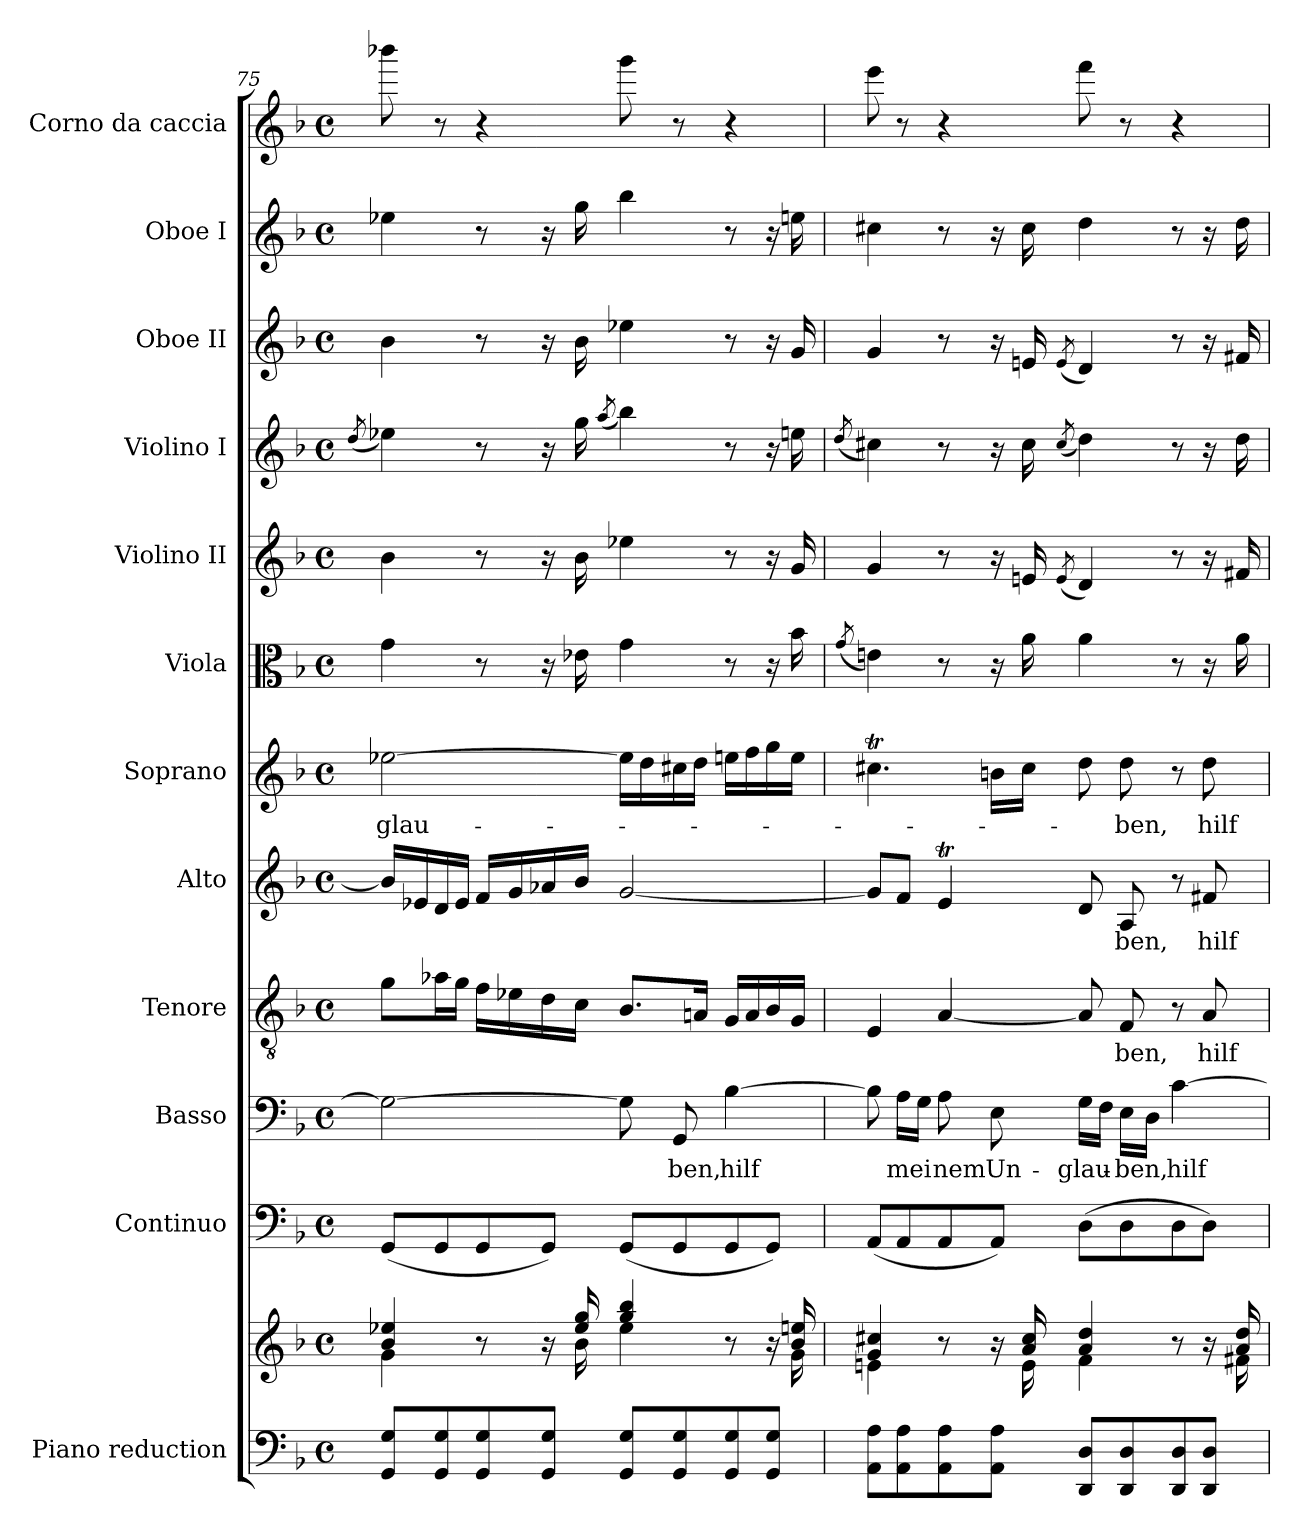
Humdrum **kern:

**kern	**kern	**kern	**kern	**text	**kern	**text	**kern	**text	**kern	**text	**kern	**kern	**kern	**kern	**kern	**kern
*part12	*part12	*part11	*part10	*part10	*part9	*part9	*part8	*part8	*part7	*part7	*part6	*part5	*part4	*part3	*part2	*part1
*staff13	*staff12	*staff11	*staff10	*staff10	*staff9	*staff9	*staff8	*staff8	*staff7	*staff7	*staff6	*staff5	*staff4	*staff3	*staff2	*staff1
*I"Piano reduction	*	*I"Continuo	*I"Basso	*	*I"Tenore	*	*I"Alto	*	*I"Soprano	*	*I"Viola	*I"Violino II	*I"Violino I	*I"Oboe II	*I"Oboe I	*I"Corno da caccia
*I'Pno	*	*	*	*	*	*	*	*	*	*	*I'Vla	*I'Vln	*I'Vln	*I'Ob	*I'Ob	*
!!LO:PB:g=z
*clefF4	*clefG2	*clefF4	*clefF4	*	*clefGv2	*	*clefG2	*	*clefG2	*	*clefC3	*clefG2	*clefG2	*clefG2	*clefG2	*clefG2
*	*	*	*	*	*	*	*	*	*	*	*	*	*	*	*	*ITrd7c12
*k[b-]	*k[b-]	*k[b-]	*k[b-]	*	*k[b-]	*	*k[b-]	*	*k[b-]	*	*k[b-]	*k[b-]	*k[b-]	*k[b-]	*k[b-]	*k[b-]
*M4/4	*M4/4	*M4/4	*M4/4	*	*M4/4	*	*M4/4	*	*M4/4	*	*M4/4	*M4/4	*M4/4	*M4/4	*M4/4	*M4/4
*met(c)	*met(c)	*met(c)	*met(c)	*	*met(c)	*	*met(c)	*	*met(c)	*	*met(c)	*met(c)	*met(c)	*met(c)	*met(c)	*met(c)
=75	=75	=75	=75	=75	=75	=75	=75	=75	=75	=75	=75	=75	=75	=75	=75	=75
.	.	.	.	.	.	.	.	.	.	.	.	.	(<8qdd/	.	.	.
*	*^	*	*	*	*	*	*	*	*	*	*	*	*	*	*	*
!	!	!	!	!	!	!	!	!	!	!	!LO:LY:b	!	!	!	!	!	!
8GG/ 8G/L	4b-/ 4ee-X/	4g\	(<8GG/L	2G\_	.	8g\L	.	16b-/LL]	.	[2ee-X\	-glau-	4g\	4b-\	4ee-X\)	4b-\	4ee-X\	8bb-X\
.	.	.	.	.	.	.	.	16e-X/	.	.	.	.	.	.	.	.	.
8GG/ 8G/	.	.	8GG/	.	.	16a-X\L	.	16d/	.	.	.	.	.	.	.	.	8r
.	.	.	.	.	.	16g\JJ	.	16e-/JJ	.	.	.	.	.	.	.	.	.
8GG/ 8G/	8r	8ryy	8GG/	.	.	16f\LL	.	16f/LL	.	.	.	8r	8r	8r	8r	8r	4r
.	.	.	.	.	.	16e-X\	.	16g/	.	.	.	.	.	.	.	.	.
8GG/ 8G/J	16r	16ryy	8GG/J)	.	.	16d\	.	16a-X/	.	.	.	16r	16r	16r	16r	16r	.
.	16ee-/ 16gg/	16b-\	.	.	.	16c\JJ	.	16b-/JJ	.	.	.	16e-X\	16b-\	16gg\	16b-\	16gg\	.
.	.	.	.	.	.	.	.	.	.	.	.	.	.	(<8qaa/	.	.	.
8GG/ 8G/L	4gg/ 4bb-/	4ee-\	(<8GG/L	8G\]	.	8.B-/L	.	[2g/	.	16ee-\LL]	.	4g\	4ee-X\	4bb-\)	4ee-X\	4bb-\	8gg\
.	.	.	.	.	.	.	.	.	.	16dd\	.	.	.	.	.	.	.
!	!	!	!	!	!LO:LY:b	!	!	!	!	!	!	!	!	!	!	!	!
8GG/ 8G/	.	.	8GG/	8GG/	-ben,	.	.	.	.	16cc#X\	.	.	.	.	.	.	8r
.	.	.	.	.	.	16An/Jk	.	.	.	16dd\JJ	.	.	.	.	.	.	.
!	!	!	!	!	!LO:LY:b	!	!	!	!	!	!	!	!	!	!	!	!
8GG/ 8G/	8r	8ryy	8GG/	[4B-\	hilf	16G/LL	.	.	.	16een\LL	.	8r	8r	8r	8r	8r	4r
.	.	.	.	.	.	16A/	.	.	.	16ff\	.	.	.	.	.	.	.
8GG/ 8G/J	16r	16ryy	8GG/J)	.	.	16B-/	.	.	.	16gg\	.	16r	16r	16r	16r	16r	.
.	16b-/ 16een/	16g\	.	.	.	16G/JJ	.	.	.	16ee\JJ	.	16b-\	16g/	16een\	16g/	16een\	.
=76	=76	=76	=76	=76	=76	=76	=76	=76	=76	=76	=76	=76	=76	=76	=76	=76	=76
.	.	.	.	.	.	.	.	.	.	.	.	(<8qg/	.	(<8qdd/	.	.	.
8AA\ 8A\L	4g/ 4cc#X/	4en\	(<8AA/L	8B-\]	.	4E/	.	8g/L]	.	4.cc#Xt\	.	4en\)	4g/	4cc#X\)	4g/	4cc#X\	8ee\
!	!	!	!	!	!LO:LY:b	!	!	!	!	!	!	!	!	!	!	!	!
8AA\ 8A\	.	.	8AA/	16A\LL	mei	.	.	8f/J	.	.	.	.	.	.	.	.	8r
.	.	.	.	16G\JJ	.	.	.	.	.	.	.	.	.	.	.	.	.
!	!	!	!	!	!LO:LY:b	!	!	!	!	!	!	!	!	!	!	!	!
8AA\ 8A\	8r	8ryy	8AA/	8A\	nem	[4A/	.	4et/	.	.	.	8r	8r	8r	8r	8r	4r
!	!	!	!	!	!LO:LY:b	!	!	!	!	!	!	!	!	!	!	!	!
8AA\ 8A\J	16r	16ryy	8AA/J)	8E\	Un-	.	.	.	.	16bn\LL	.	16r	16r	16r	16r	16r	.
.	16a/ 16cc#/	16e\	.	.	.	.	.	.	.	16cc#\JJ	.	16a\	16en/	16cc#\	16en/	16cc#\	.
.	.	.	.	.	.	.	.	.	.	.	.	.	(<8qe/	(<8qcc#/	(<8qe/	.	.
!	!	!	!	!	!LO:LY:b	!	!	!	!	!	!	!	!	!	!	!	!
8DD/ 8D/L	4a/ 4dd/	4f\	(>8D\L	16G\LL	-glau-	8A/]	.	8d/	.	8dd\	.	4a\	4d/)	4dd\)	4d/)	4dd\	8ff\
.	.	.	.	16F\JJ	.	.	.	.	.	.	.	.	.	.	.	.	.
!	!	!	!	!	!LO:LY:b	!	!LO:LY:b	!	!LO:LY:b	!	!LO:LY:b	!	!	!	!	!	!
8DD/ 8D/	.	.	8D\	16E\LL	-ben,	8F/	-ben,	8A/	-ben,	8dd\	-ben,	.	.	.	.	.	8r
.	.	.	.	16D\JJ	.	.	.	.	.	.	.	.	.	.	.	.	.
!	!	!	!	!	!LO:LY:b	!	!	!	!	!	!	!	!	!	!	!	!
8DD/ 8D/	8r	8ryy	8D\	[4c\	hilf	8r	.	8r	.	8r	.	8r	8r	8r	8r	8r	4r
!	!	!	!	!	!	!	!LO:LY:b	!	!LO:LY:b	!	!LO:LY:b	!	!	!	!	!	!
8DD/ 8D/J	16r	16ryy	8D\J)	.	.	8A/	hilf	8f#X/	hilf	8dd\	hilf	16r	16r	16r	16r	16r	.
.	16a/ 16dd/	16f#X\	.	.	.	.	.	.	.	.	.	16a\	16f#X/	16dd\	16f#X/	16dd\	.
*	*v	*v	*	*	*	*	*	*	*	*	*	*	*	*	*	*	*
=	=	=	=	=	=	=	=	=	=	=	=	=	=	=	=	=
*-	*-	*-	*-	*-	*-	*-	*-	*-	*-	*-	*-	*-	*-	*-	*-	*-
